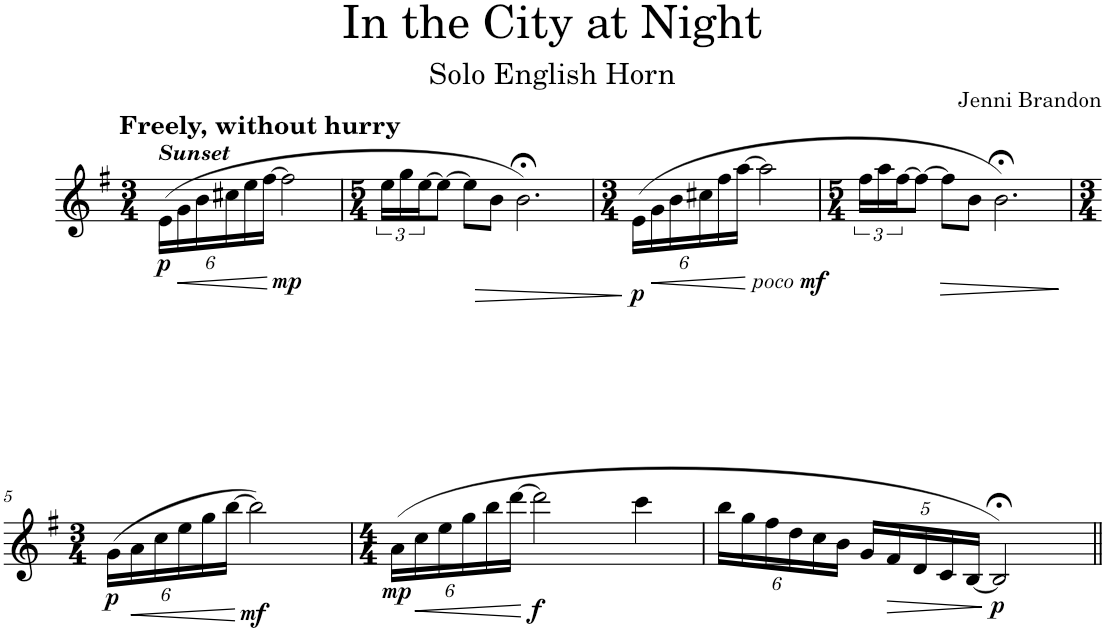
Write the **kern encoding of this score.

**kern	**dynam
*part1	*part1
*staff1	*staff1
*I"English Horn	*
*I'E. Hn.	*
*clefG2	*
*Trd4c7	*
*k[f#]	*
*M3/4	*
*Xbrackettup	*
=1	=1
!LO:TX:a:B:t=Freely, without hurry	!
!LO:TX:a:Bi:t=Sunset	!
!	!LO:DY:b
(24e\LL	p
!	!LO:HP:b
24g\	<
24b\	.
24cc#X\	.
24ee\	.
[24ff#\JJ	.
!	!LO:DY:n=1:b
2ff#\]	[ mp
=2	=2
*M5/4	*
*brackettup	*
24ee\LL	.
24gg\	.
[24ee\J	.
8ee\J_	.
!	!LO:HP:b
8ee\L]	>
8b\J	.
2.b;<\)	.
.	]
=3	=3
*M3/4	*
*Xbrackettup	*
!	!LO:DY:b
(24e\LL	p
!	!LO:HP:b
24g\	<
24b\	.
24cc#X\	.
24ff#\	.
[24aa\JJ	.
!	!LO:DY:n=1:b
!	!LO:DY:n=2:b
2aa\]	[ other-dynamics mf
=4	=4
*M5/4	*
*brackettup	*
24ff#\LL	.
24aa\	.
[24ff#\J	.
8ff#\J_	.
!	!LO:HP:b
8ff#\L]	>
8b\J	.
2.b;<\)	.
.	]
!!LO:LB:g=z
=5	=5
*M3/4	*
*Xbrackettup	*
!	!LO:DY:b
(24g\LL	p
!	!LO:HP:b
24a\	<
24cc\	.
24ee\	.
24gg\	.
[24bb\JJ	.
!	!LO:DY:n=1:b
2bb\])	[ mf
=6	=6
*M4/4	*
!	!LO:DY:b
(24a\LL	mp
!	!LO:HP:b
24cc\	<
24ee\	.
24gg\	.
24bb\	.
[24ddd\JJ	.
!	!LO:DY:n=1:b
2ddd\]	[ f
4ccc\	.
=7	=7
24bb\LL	.
24gg\	.
24ff#\	.
24dd\	.
24cc\	.
24b\JJ	.
20g/LL	.
!	!LO:HP:b
20f#/	>
20d/	.
20c/	.
[20B/JJ	.
!	!LO:DY:n=1:b
2B;</])	] p
=||	=||
*-	*-
